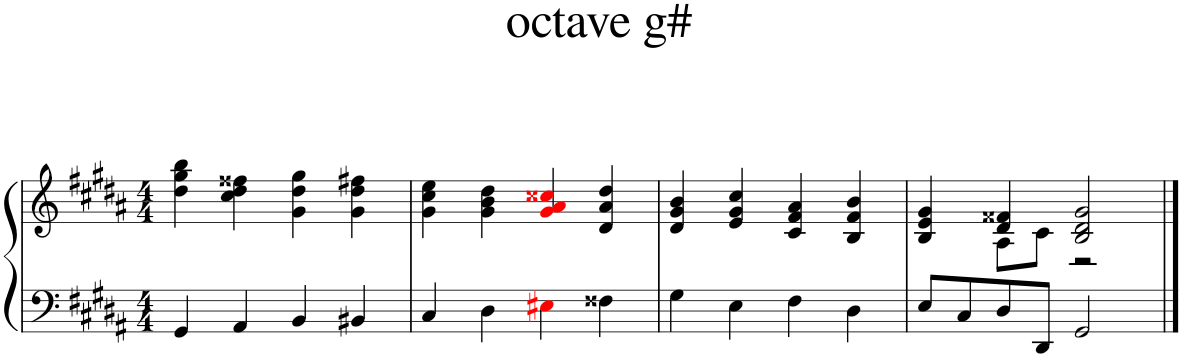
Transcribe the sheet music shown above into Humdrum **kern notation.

**kern	**kern
*part1	*part1
*staff2	*staff1
*I"Piano	*
*I'Pno.	*
*clefF4	*clefG2
*k[f#c#g#d#a#]	*k[f#c#g#d#a#]
*M4/4	*M4/4
=1	=1
4GG#/	4dd#\ 4gg#\ 4bb\
4AA#/	4cc#\ 4dd#\ 4ff##X\
4BB/	4g#\ 4dd#\ 4gg#\
4BB#X/	4g#\ 4dd#\ 4ff#X\
=2	=2
4C#/	4g#\ 4cc#\ 4ee\
4D#\	4g#\ 4b\ 4dd#\
4E#Xi\	4g#i/ 4a#i/ 4cc##Xi/
4F##X\	4d#/ 4a#/ 4dd#/
=3	=3
4G#\	4d#/ 4g#/ 4b/
4E\	4e/ 4g#/ 4cc#/
4F#\	4c#/ 4f#/ 4a#/
4D#\	4B/ 4f#/ 4b/
=4	=4
*	*^
8E/L	4B/ 4e/ 4g#/	4ryy
8C#/	.	.
8D#/	4d#/ 4f##X/	8A#\L
8DD#/J	.	8c#\J
2GG#/	2B/ 2d#/ 2g#/	2r
*	*v	*v
==	==
*-	*-
